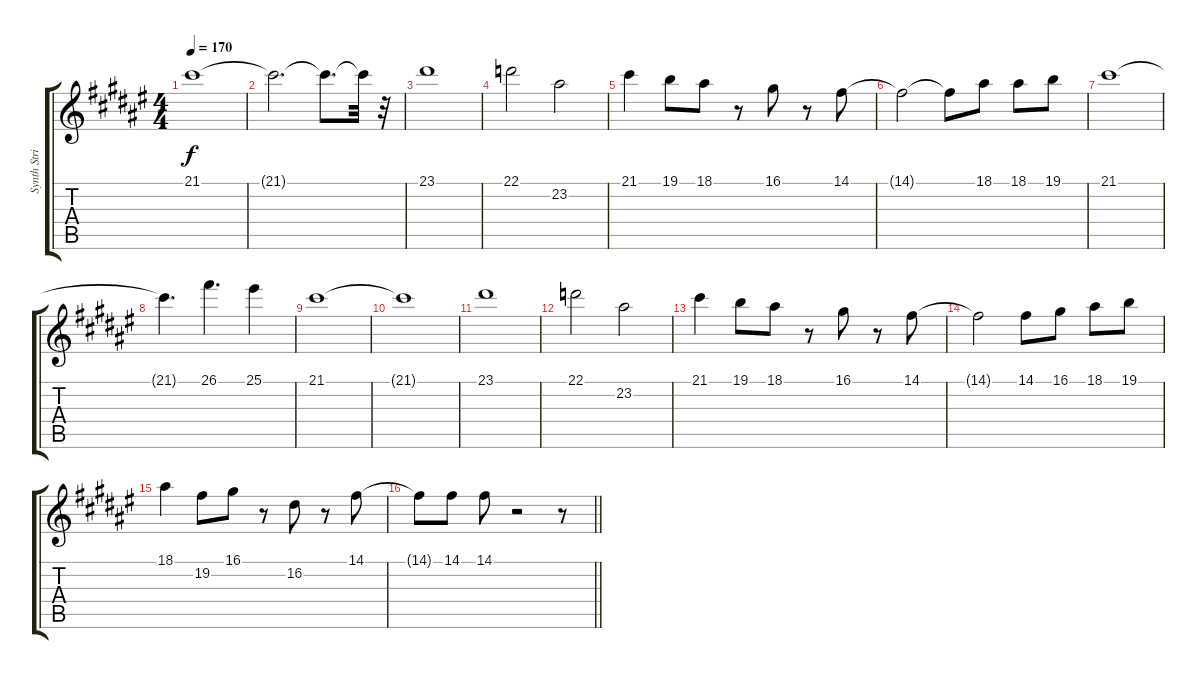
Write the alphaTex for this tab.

\track ("Synth Strings" "Synth Stri") {instrument synthstrings1}
\staff {score tabs}
\tuning (E4 B3 G3 D3 A2 E2) {hide}
\ts (4 4)
\tempo 170
\clef g2
\ks f#
21.1{t}.1{dy f} |
21.1{t}.2{d} 21.1{t}.8{d} 21.1{t}.32 r.32 |
23.1.1 |
22.1.2 23.2.2 |
21.1.4 19.1.8 18.1.8 r.8 16.1.8 r.8 14.1.8 |
14.1{t}.2 14.1{t}.8 18.1.8 18.1.8 19.1.8 |
21.1.1 |
21.1{t}.4{d} 26.1.4{d} 25.1.4 |
21.1.1 |
21.1{t}.1 |
23.1.1 |
22.1.2 23.2.2 |
21.1.4 19.1.8 18.1.8 r.8 16.1.8 r.8 14.1.8 |
14.1{t}.2 14.1.8 16.1.8 18.1.8 19.1.8 |
18.1.4 19.2.8 16.1.8 r.8 16.2.8 r.8 14.1.8 |
\barLineRight lightlight
14.1{t}.8 14.1.8 14.1.8 r.2 r.8
